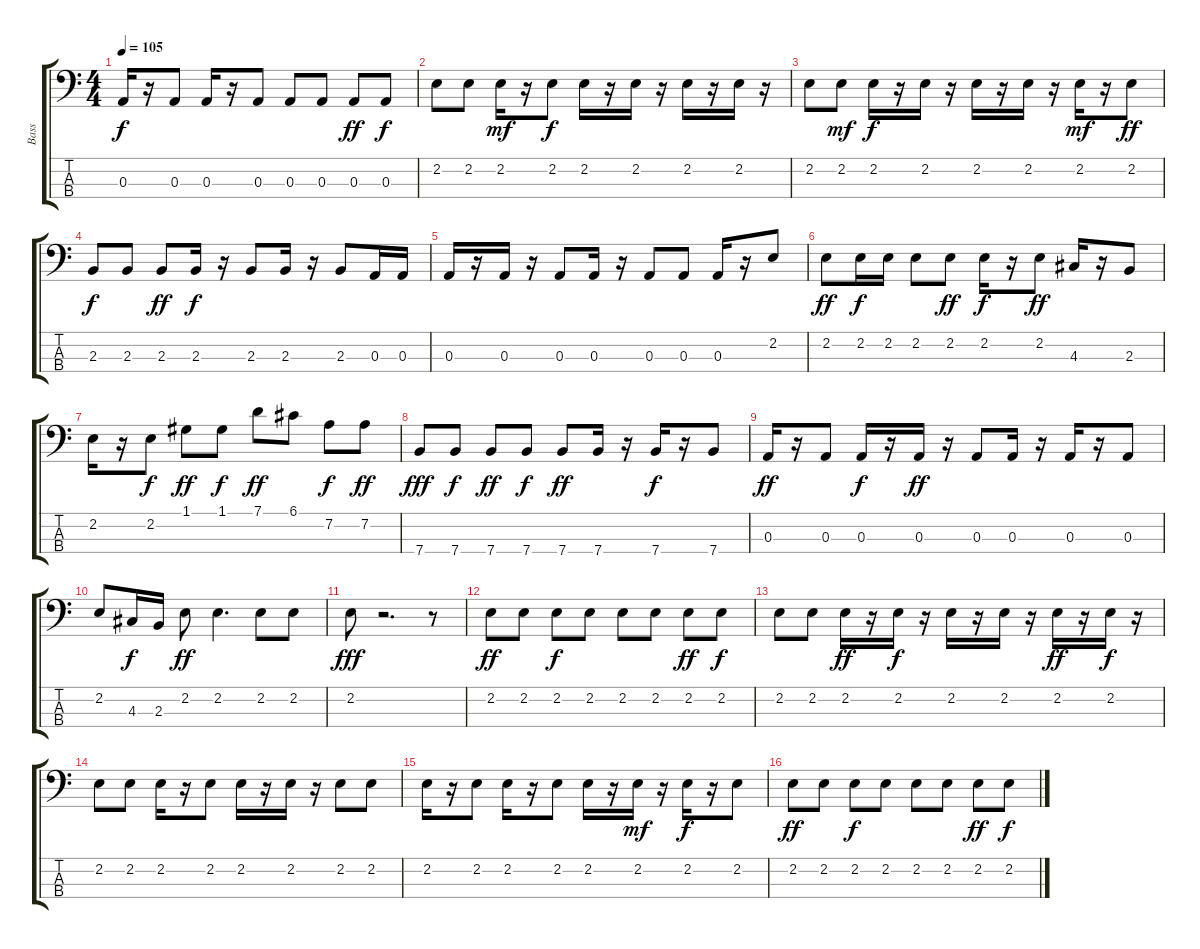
\track ("Bass" "Bass") {instrument electricbassfinger}
\staff {score tabs}
\tuning (G2 D2 A1 E1) {hide}
\ts (4 4)
\tempo 105
\clef f4
\ks c
0.3.16{dy f} r.16 0.3.8 0.3.16 r.16 0.3.8 0.3.8 0.3.8 0.3.8{dy ff} 0.3.8{dy f} |
2.2.8 2.2.8 2.2.16{dy mf} r.16 2.2.8{dy f} 2.2.16 r.16 2.2.16 r.16 2.2.16 r.16 2.2.16 r.16 |
2.2.8 2.2.8{dy mf} 2.2.16{dy f} r.16 2.2.16 r.16 2.2.16 r.16 2.2.16 r.16 2.2.16{dy mf} r.16 2.2.8{dy ff} |
2.3.8{dy f} 2.3.8 2.3.8{dy ff} 2.3.16{dy f} r.16 2.3.8 2.3.16 r.16 2.3.8 0.3.16 0.3.16 |
0.3.16 r.16 0.3.16 r.16 0.3.8 0.3.16 r.16 0.3.8 0.3.8 0.3.16 r.16 2.2.8 |
2.2.8{dy ff} 2.2.16{dy f} 2.2.16 2.2.8 2.2.8{dy ff} 2.2.16{dy f} r.16 2.2.8{dy ff} 4.3.16 r.16 2.3.8 |
2.2.16 r.16 2.2.8{dy f} 1.1.8{dy ff} 1.1.8{dy f} 7.1.8{dy ff} 6.1.8 7.2.8{dy f} 7.2.8{dy ff} |
7.4.8{dy fff} 7.4.8{dy f} 7.4.8{dy ff} 7.4.8{dy f} 7.4.8{dy ff} 7.4.16 r.16 7.4.16{dy f} r.16 7.4.8 |
0.3.16{dy ff} r.16 0.3.8 0.3.16{dy f} r.16 0.3.16{dy ff} r.16 0.3.8 0.3.16 r.16 0.3.16 r.16 0.3.8 |
2.2.8 4.3.16{dy f} 2.3.16 2.2.8{dy ff} 2.2.4{d} 2.2.8 2.2.8 |
2.2.8{dy fff} r.2{d} r.8 |
2.2.8{dy ff} 2.2.8 2.2.8{dy f} 2.2.8 2.2.8 2.2.8 2.2.8{dy ff} 2.2.8{dy f} |
2.2.8 2.2.8 2.2.16{dy ff} r.16 2.2.16{dy f} r.16 2.2.16 r.16 2.2.16 r.16 2.2.16{dy ff} r.16 2.2.16{dy f} r.16 |
2.2.8 2.2.8 2.2.16 r.16 2.2.8 2.2.16 r.16 2.2.16 r.16 2.2.8 2.2.8 |
2.2.16 r.16 2.2.8 2.2.16 r.16 2.2.8 2.2.16 r.16 2.2.16{dy mf} r.16 2.2.16{dy f} r.16 2.2.8 |
2.2.8{dy ff} 2.2.8 2.2.8{dy f} 2.2.8 2.2.8 2.2.8 2.2.8{dy ff} 2.2.8{dy f}
